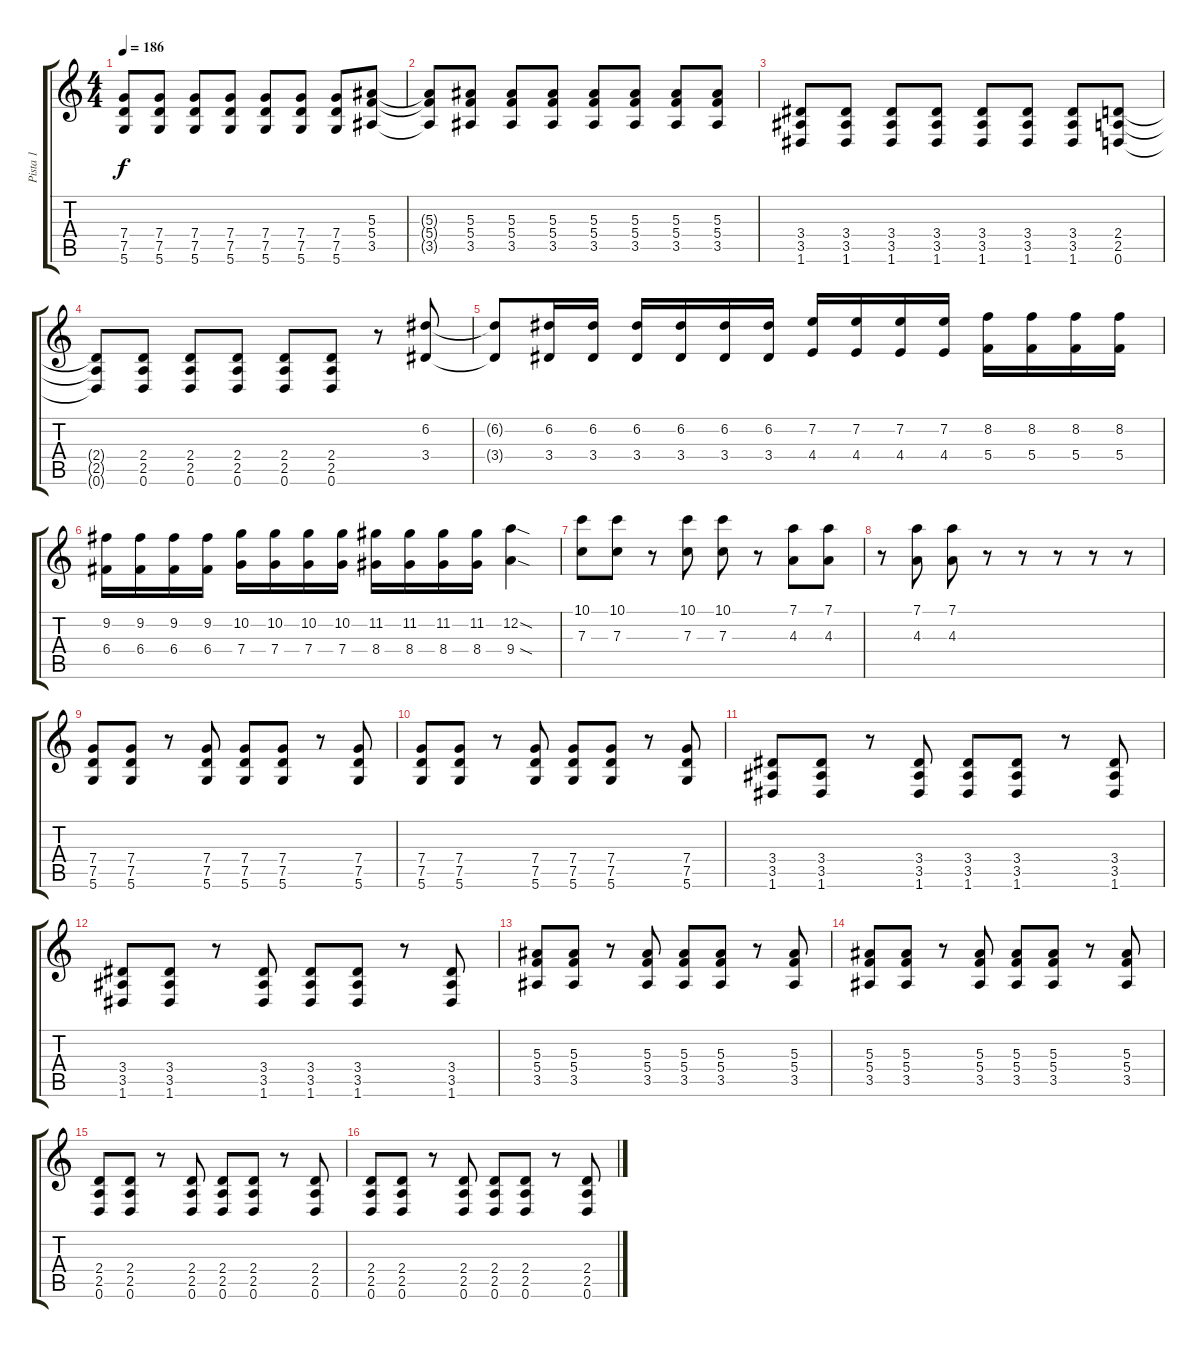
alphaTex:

\track ("Pista 1" "Pista 1") {instrument overdrivenguitar}
\staff {score tabs}
\tuning (D4 A3 F3 C3 G2 D2) {hide}
\ts (4 4)
\tempo 186
\clef g2
\ks c
(7.4 7.5 5.6).8{dy f} (7.4 7.5 5.6).8 (7.4 7.5 5.6).8 (7.4 7.5 5.6).8 (7.4 7.5 5.6).8 (7.4 7.5 5.6).8 (7.4 7.5 5.6).8 (5.3 5.4 3.5).8 |
(5.3{t} 5.4{t} 3.5{t}).8 (5.3 5.4 3.5).8 (5.3 5.4 3.5).8 (5.3 5.4 3.5).8 (5.3 5.4 3.5).8 (5.3 5.4 3.5).8 (5.3 5.4 3.5).8 (5.3 5.4 3.5).8 |
(3.4 3.5 1.6).8 (3.4 3.5 1.6).8 (3.4 3.5 1.6).8 (3.4 3.5 1.6).8 (3.4 3.5 1.6).8 (3.4 3.5 1.6).8 (3.4 3.5 1.6).8 (2.4 2.5 0.6).8 |
(2.4{t} 2.5{t} 0.6{t}).8 (2.4 2.5 0.6).8 (2.4 2.5 0.6).8 (2.4 2.5 0.6).8 (2.4 2.5 0.6).8 (2.4 2.5 0.6).8 r.8 (6.2 3.4).8{volume 10} |
(6.2{t} 3.4{t}).8 (6.2 3.4).16 (6.2 3.4).16 (6.2 3.4).16 (6.2 3.4).16 (6.2 3.4).16 (6.2 3.4).16 (7.2 4.4).16 (7.2 4.4).16 (7.2 4.4).16 (7.2 4.4).16 (8.2 5.4).16 (8.2 5.4).16 (8.2 5.4).16 (8.2 5.4).16 |
(9.2 6.4).16 (9.2 6.4).16 (9.2 6.4).16 (9.2 6.4).16 (10.2 7.4).16 (10.2 7.4).16 (10.2 7.4).16 (10.2 7.4).16 (11.2 8.4).16 (11.2 8.4).16 (11.2 8.4).16 (11.2 8.4).16 (12.2{sod} 9.4{sod}).4 |
(10.1 7.3).8{volume 14} (10.1 7.3).8 r.8 (10.1 7.3).8 (10.1 7.3).8 r.8 (7.1 4.3).8 (7.1 4.3).8 |
r.8 (7.1 4.3).8 (7.1 4.3).8 r.8 r.8 r.8 r.8 r.8 |
(7.4 7.5 5.6).8{volume 14} (7.4 7.5 5.6).8 r.8 (7.4 7.5 5.6).8 (7.4 7.5 5.6).8 (7.4 7.5 5.6).8 r.8 (7.4 7.5 5.6).8 |
(7.4 7.5 5.6).8 (7.4 7.5 5.6).8 r.8 (7.4 7.5 5.6).8 (7.4 7.5 5.6).8 (7.4 7.5 5.6).8 r.8 (7.4 7.5 5.6).8 |
(3.4 3.5 1.6).8 (3.4 3.5 1.6).8 r.8 (3.4 3.5 1.6).8 (3.4 3.5 1.6).8 (3.4 3.5 1.6).8 r.8 (3.4 3.5 1.6).8 |
(3.4 3.5 1.6).8 (3.4 3.5 1.6).8 r.8 (3.4 3.5 1.6).8 (3.4 3.5 1.6).8 (3.4 3.5 1.6).8 r.8 (3.4 3.5 1.6).8 |
(5.3 5.4 3.5).8 (5.3 5.4 3.5).8 r.8 (5.3 5.4 3.5).8 (5.3 5.4 3.5).8 (5.3 5.4 3.5).8 r.8 (5.3 5.4 3.5).8 |
(5.3 5.4 3.5).8 (5.3 5.4 3.5).8 r.8 (5.3 5.4 3.5).8 (5.3 5.4 3.5).8 (5.3 5.4 3.5).8 r.8 (5.3 5.4 3.5).8 |
(2.4 2.5 0.6).8 (2.4 2.5 0.6).8 r.8 (2.4 2.5 0.6).8 (2.4 2.5 0.6).8 (2.4 2.5 0.6).8 r.8 (2.4 2.5 0.6).8 |
(2.4 2.5 0.6).8 (2.4 2.5 0.6).8 r.8 (2.4 2.5 0.6).8 (2.4 2.5 0.6).8 (2.4 2.5 0.6).8 r.8 (2.4 2.5 0.6).8
